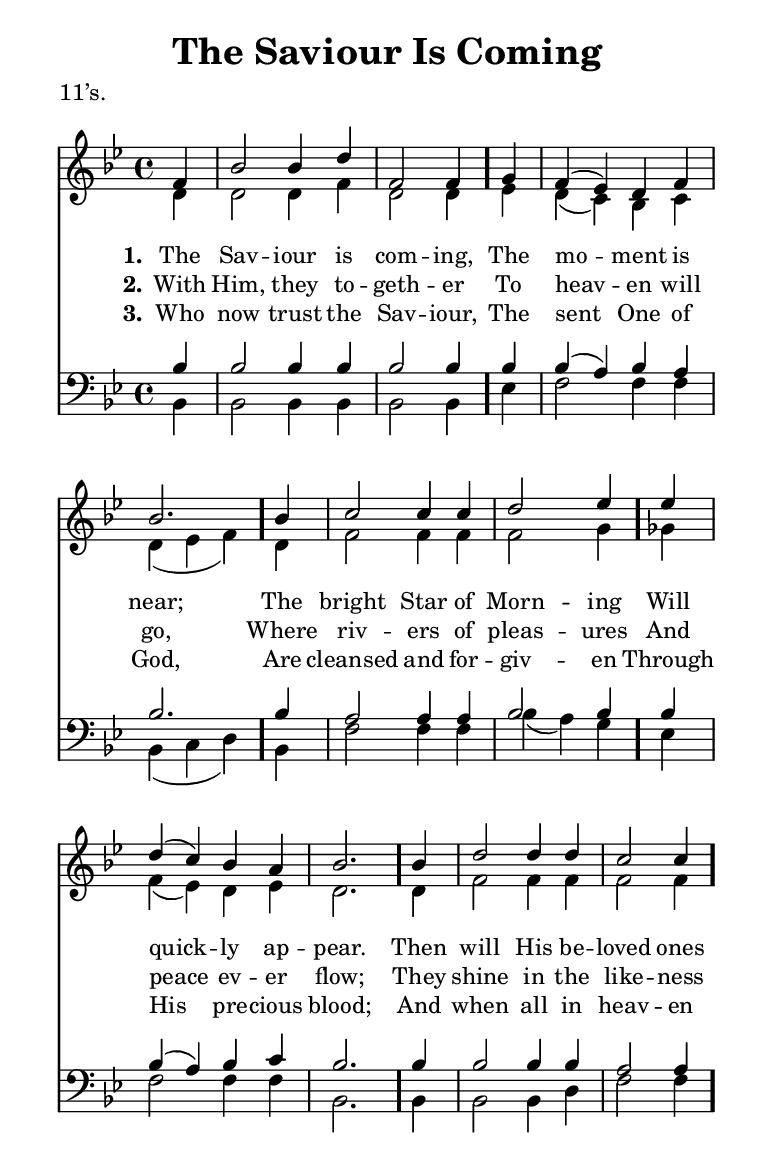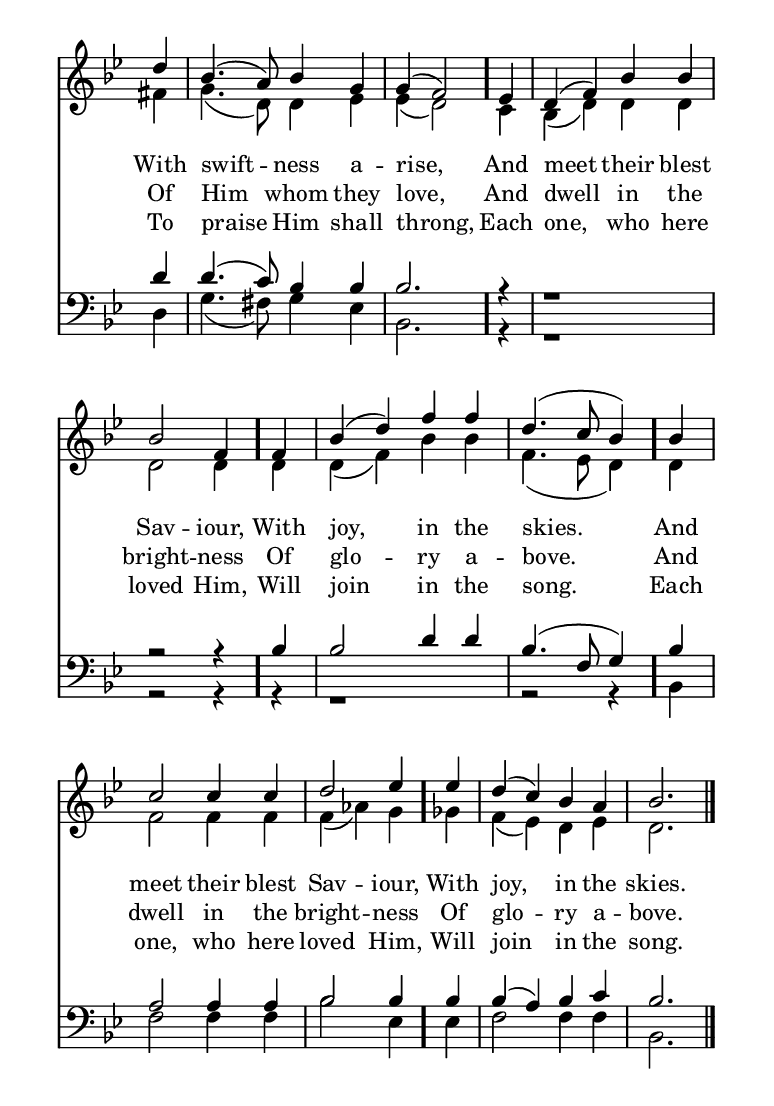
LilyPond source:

\include "common/global.ily"
\paper {
  \include "common/paper.ily"
}

\header{
  hymnnumber = "197"
  title = "The Saviour Is Coming"
  tunename = ""
  meter = "11’s."
  poet = ""
  composer = ""
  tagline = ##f
}

global = {
  \include "common/overrides.ily"
  \time 4/4
  \override Score.MetronomeMark.transparent = ##t % hide all fermata changes too
  \tempo 4=100
  \key bes \major
  \partial 4
  \autoBeamOff
}

notesSoprano = {
\global
\relative c' {

  f4 | bes2 bes4 d | f,2 f4
  g4 | f( ees) d f | bes2.
  bes4 | c2 c4 c | d2 ees4
  ees | d( c) bes a | bes2.
  bes4 | d2 d4 d | c2 c4
  d4 | bes4.( a8) bes4 g | g4( f2)
  ees4 | d( f) bes bes | bes2 f4
  f4 | bes( d) f f | d4.( c8 bes4)
  bes4 | c2 c4 c | d2 ees4
  ees4 | d( c) bes a | bes2.

  \bar "|."

}
}

notesAlto = {
\global
\relative e' {

  d4 | d2 d4 f | d2 d4
  ees4 | d( c) bes c | d( ees f)
  d4 | f2 f4 f | f2 g4
  ges4 | f( ees) d ees | d2.
  d4 | f2 f4 f | f2 f4
  fis4 | g4.( d8) d4 ees | ees( d2)
  c4 | bes( d) d d | d2 d4
  d4 | d( f) bes bes | f4.( ees8 d4)
  d4 | f2 f4 f | f4( aes) g
  ges4 | f( ees) d ees | d2.

}
}

notesTenor = {
\global
\relative a {

  bes4 | bes2 bes4 bes | bes2 bes4
  bes4 | bes( a) bes a | bes2.
  bes4 | a2 a4 a | bes2 bes4
  bes4 | bes( a) bes c | bes2.
  bes4 | bes2 bes4 bes | a2 a4
  d4 | d4.( c8) bes4 bes | bes2.
  r4 | r1 | r2 r4
  bes4 | bes2 d4 d | bes4.( f8 g4)
  bes4 | a2 a4 a | bes2 bes4
  bes4 | bes( a) bes c | bes2.

}
}

notesBass = {
\global
\relative f, {

  bes4 | bes2 bes4 bes | bes2 bes4
  ees4 | f2 f4 f | bes,( c d)
  bes4 | f'2 f4 f | bes( a) g
  ees4 | f2 f4 f | bes,2.
  bes4 | bes2 bes4 d | f2 f4
  d4 | g4.( fis8) g4 ees | bes2.
  r4 | r1 | r2 r4
  r4 | r1 | r2 r4
  bes4 | f'2 f4 f | bes2
  ees,4 ees | f2 f4 f | bes,2.

}
}

wordsA = \lyricmode {
\set stanza = "1."

The Sav -- iour is com -- ing, \bar "."
The mo -- ment is near; \bar "."
The bright Star of Morn -- ing \bar "."
Will quick -- ly ap -- pear. \bar "."
Then will His be -- loved ones \bar "."
With swift -- ness a -- rise, \bar "."
And meet their blest Sav -- iour, \bar "."
With joy, in the skies. \bar "."
%{HIDE>%} And meet their blest Sav -- iour, \bar "."
With joy, in the skies. %{<HIDE%} \bar "."

}

wordsB = \lyricmode {
\set stanza = "2."

With Him, they to -- geth -- er
To heav -- en will go,
Where riv -- ers of pleas -- ures
And peace ev -- er flow;
They shine in the like -- ness
Of Him whom they love,
And dwell in the bright -- ness
Of glo -- ry a -- bove.
%{HIDE>%} And dwell in the bright -- ness
Of glo -- ry a -- bove. %{<HIDE%}

}

wordsC = \lyricmode {
\set stanza = "3."

Who now trust the Sav -- iour,
The sent One of God,
Are cleansed and for -- giv -- en
Through His pre -- cious blood;
And when all in heav -- en
To praise Him shall throng,
Each one, who here loved Him,
Will join in the song.
%{HIDE>%} Each one, who here loved Him,
Will join in the song. %{<HIDE%}

}

\score {
  \context ChoirStaff <<
    \context Staff = upper <<
      \set ChoirStaff.systemStartDelimiter = #'SystemStartBar
      \context Voice  = sopranos { \voiceOne << \notesSoprano >> }
      \context Voice  = altos { \voiceTwo << \notesAlto >> }
      \context Lyrics = one   \lyricsto sopranos \wordsA
      \context Lyrics = two   \lyricsto sopranos \wordsB
      \context Lyrics = three \lyricsto sopranos \wordsC
    >>
    \context Staff = men <<
      \clef bass
      \context Voice  = tenors { \voiceOne << \notesTenor >> }
      \context Voice  = basses { \voiceTwo << \notesBass >> }
    >>
  >>
  \layout {
    \include "common/layout.ily"
  }
  \midi{
    \include "common/midi.ily"
  }
}

\version "2.18.2"  % necessary for upgrading to future LilyPond versions.

% vi:set et ts=2 sw=2 ai nocindent syntax=lilypond:
